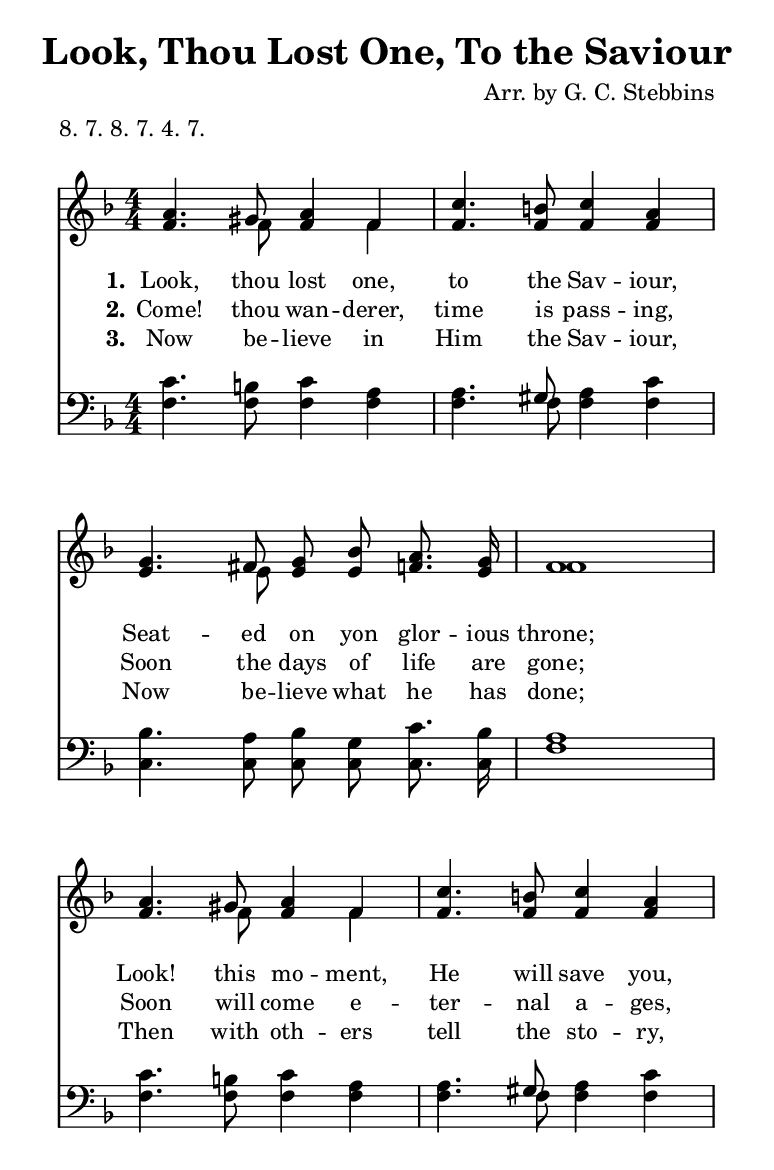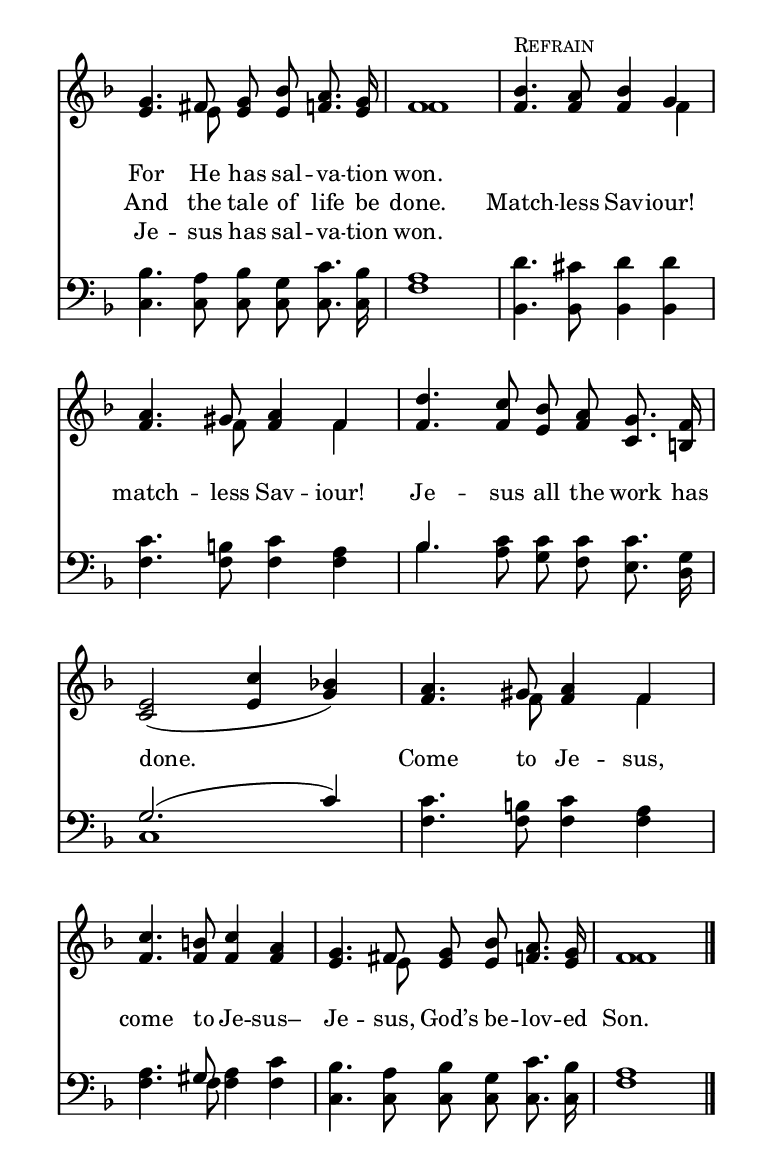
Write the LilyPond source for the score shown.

\include "common/global.ily"
\paper {
  \include "common/paper.ily"
  %ragged-bottom = ##t
  %ragged-last-bottom = ##t
  %systems-per-page = ##f
  %page-count = ##f
}

\header{
  hymnnumber = "101"
  title = "Look, Thou Lost One, To the Saviour"
  tunename = "Look Ye Saints"
  meter = "8. 7. 8. 7. 4. 7."
  %poet = ""
  composer = "Arr. by G. C. Stebbins"
  %copyright = ""
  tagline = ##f
}

patternAA = { c4. c8 c4 c4 | c4. c8 c4 c4 }
patternBA = { c4. c8 c8 c8 c8. c16 | c1 }
patternBB = { c4. c8 c8 c8 c8. c16 | c2( c4 c4) }
patternBC = { c4. c8 c8 c8 c8. c16 | c2.( c4) }

global = {
  \include "common/overrides.ily"
  \override Staff.TimeSignature.style = #'numbered
  \time 4/4
  \override Score.MetronomeMark.transparent = ##t % hide all fermata changes too
  \tempo 4=95
  \key f \major
  \autoBeamOff
}

notesSoprano = {
\global
\relative c'' {

  \changePitch \patternAA { a gis a f | c' b c a }
  \changePitch \patternBA { g fis g bes a g | f }
  \changePitch \patternAA { a gis a f | c' b c a }
  \changePitch \patternBA { g fis g bes a g | f }

  << s^\markup { \small \caps "Refrain" }
  \changePitch \patternAA { bes a bes g | a gis a f } >>
  \changePitch \patternBB { d' c bes a g f | e c' bes! }
  \changePitch \patternAA { a gis a f | c' b c a }
  \changePitch \patternBA { g fis g bes a g | f }

  \bar "|."

}
}

notesAlto = {
\global
\relative e' {

  \changePitch \patternAA { f f f f | f f f f }
  \changePitch \patternBA { e e e e f! e | f }
  \changePitch \patternAA { f f f f | f f f f }
  \changePitch \patternBA { e e e e f! e | f }

  \changePitch \patternAA { f f f f | f f f f }
  \changePitch \patternBB { f f e f c b! | c e g }
  \changePitch \patternAA { f f f f | f f f f }
  \changePitch \patternBA { e e e e f! e | f }

}
}

notesTenor = {
\global
\relative a {

  \changePitch \patternAA { c b c a | a gis a c }
  \changePitch \patternBA { bes a bes g c bes | a }
  \changePitch \patternAA { c b c a | a gis a c }
  \changePitch \patternBA { bes a bes g c bes | a }

  \changePitch \patternAA { d cis d d | c b c a }
  \changePitch \patternBC { bes c c c c g | g c }
  \changePitch \patternAA { c b c a | a gis a c }
  \changePitch \patternBA { bes a bes g c bes | a }

}
}

notesBass = {
\global
\relative f {

  \changePitch \patternAA { f f f f | f f f f }
  \changePitch \patternBA { c c c c c c | f }
  \changePitch \patternAA { f f f f | f f f f }
  \changePitch \patternBA { c c c c c c | f }

  \changePitch \patternAA { bes, bes bes bes | f' f f f }
  \changePitch \patternBA { bes a g f e d | c }
  \changePitch \patternAA { f f f f | f f f f }
  \changePitch \patternBA { c c c c c c | f }

}
}

Refrain = \lyricmode {

Match -- less Sav -- iour! match -- less Sav -- iour!
Je -- sus all the work has done.
Come to Je -- sus, come to Je -- sus–
Je -- sus, God’s be -- lov -- ed Son.

}

wordsA = \lyricmode {
\set stanza = "1."

Look, thou lost one, to the Sav -- iour,
Seat -- ed on yon glor -- ious throne;
Look! this mo -- ment, He will save you,
For He has sal -- va -- tion won.

}

wordsB = \lyricmode {
\set stanza = "2."

Come! thou wan -- derer, time is pass -- ing,
Soon the days of life are gone;
Soon will come e -- ter -- nal a -- ges,
And the tale of life be done.

\Refrain

}

wordsC = \lyricmode {
\set stanza = "3."

Now be -- lieve in Him the Sav -- iour,
Now be -- lieve what he has done;
Then with oth -- ers tell the sto -- ry,
Je -- sus has sal -- va -- tion won.

}

\score {
  \context ChoirStaff <<
    \context Staff = upper <<
      \set ChoirStaff.systemStartDelimiter = #'SystemStartBar
      \partcombine #'(2 . 9) \notesSoprano \notesAlto
      \context NullVoice = sopranos { \voiceOne << \notesSoprano >> }
      \context NullVoice = altos { \voiceTwo << \notesAlto >> }
      \context Lyrics = one   \lyricsto sopranos \wordsA
      \context Lyrics = two   \lyricsto sopranos \wordsB
      \context Lyrics = three \lyricsto sopranos \wordsC
    >>
    \context Staff = men <<
      \clef bass
      \partcombine #'(2 . 9) \notesTenor \notesBass
      \context NullVoice = tenors { \voiceOne << \notesTenor >> }
      \context NullVoice = basses { \voiceTwo << \notesBass >> }
    >>
  >>
  \layout {
    \include "common/layout.ily"
  }
  \midi{
    \include "common/midi.ily"
  }
}

\version "2.19.49"  % necessary for upgrading to future LilyPond versions.

% vi:set et ts=2 sw=2 ai nocindent syntax=lilypond:
